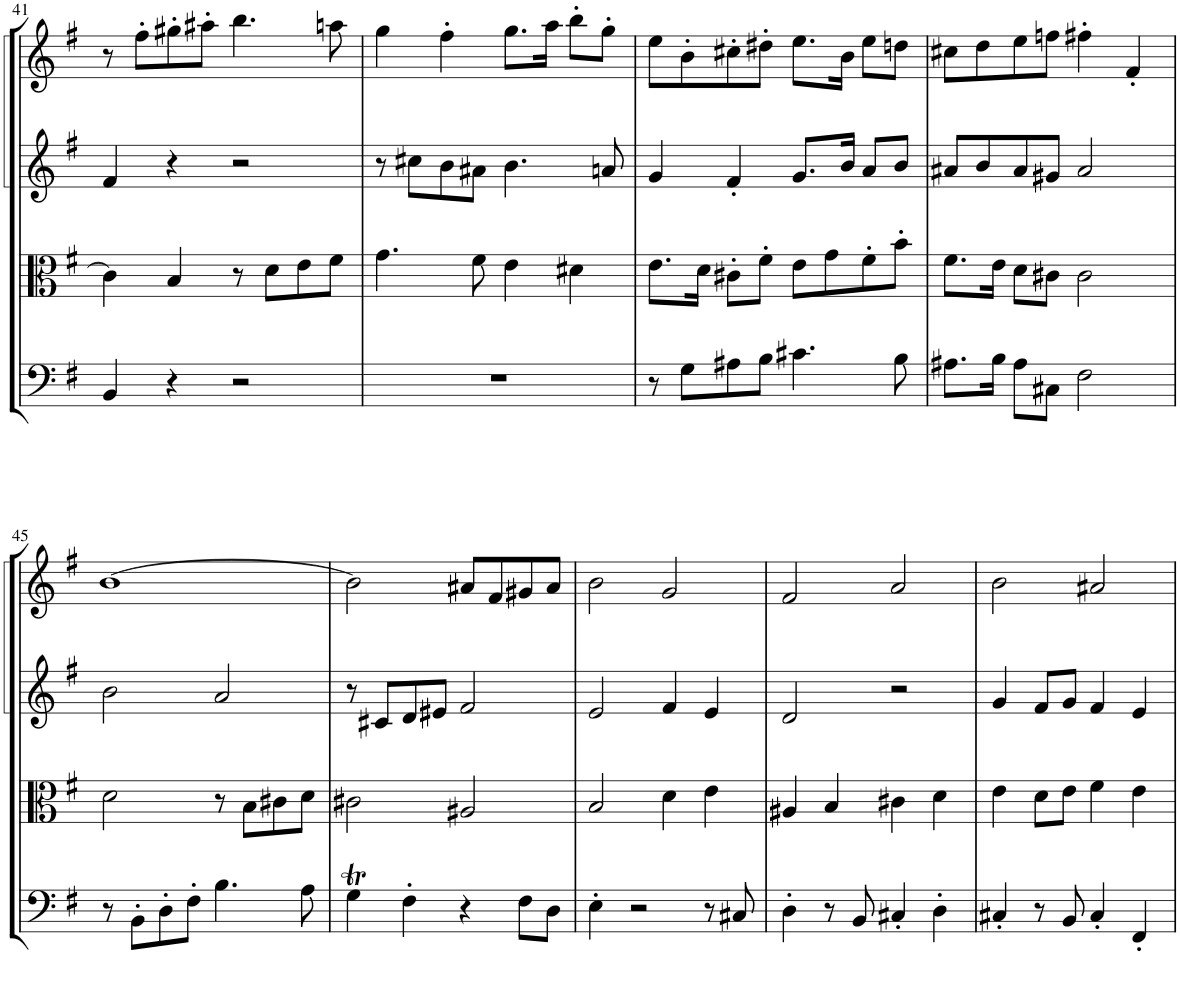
**kern	**kern	**kern	**kern
*part4	*part3	*part2	*part1
*staff4	*staff3	*staff2	*staff1
*I"Violoncello	*I"Viola	*I"Violin II	*I"Violin I
!!LO:PB:g=z
*clefF4	*clefC3	*clefG2	*clefG2
*k[f#]	*k[f#]	*k[f#]	*k[f#]
*M4/4	*M4/4	*M4/4	*M4/4
=41	=41	=41	=41
4BB/	4c#\]	4f#/	8r
.	.	.	8ff#'\L
4r	4B/	4r	8gg#X'\
.	.	.	8aa#X'\J
2r	8r	2r	4.bb\
.	8d\L	.	.
.	8e\	.	.
.	8f#\J	.	8aan\
=42	=42	=42	=42
1r	4.g\	8r	4gg\
.	.	8cc#X\L	.
.	.	8b\	4ff#'\
.	8f#\	8a#X\J	.
.	4e\	4.b\	8.gg\L
.	.	.	16aa\Jk
.	4d#X\	.	8bb'\L
.	.	8an/	8gg'\J
=43	=43	=43	=43
8r	8.e\L	4g/	8ee\L
8G\L	.	.	8b'\
.	16d\Jk	.	.
8A#X\	8c#X'\L	4f#'/	8cc#X'\
8B\J	8f#'\J	.	8dd#X'\J
4.c#X\	8e\L	8.g/L	8.ee\L
.	8g\	.	.
.	.	16b/Jk	16b\Jk
.	8f#'\	8a/L	8ee\L
8B\	8b'\J	8b/J	8ddn\J
=44	=44	=44	=44
8.A#X\L	8.f#\L	8a#X/L	8cc#X\L
.	.	8b/	8dd\
16B\Jk	16e\Jk	.	.
8A#\L	8d\L	8a#/	8ee\
8C#X\J	8c#X\J	8g#X/J	8ffn\J
2F#\	2c#\	2a#/	4ff#X'\
.	.	.	4f#'/
!!LO:LB:g=z
=45	=45	=45	=45
8r	2d\	2b\	[1b
8BB'\L	.	.	.
8D'\	.	.	.
8F#'\J	.	.	.
4.B\	8r	2a/	.
.	8B\L	.	.
.	8c#X\	.	.
8A\	8d\J	.	.
=46	=46	=46	=46
4GT\	2c#X\	8r	2b\]
.	.	8c#X/L	.
4F#'\	.	8d/	.
.	.	8e#X/J	.
4r	2A#X/	2f#/	8a#X/L
.	.	.	8f#/
8F#\L	.	.	8g#X/
8D\J	.	.	8a#/J
=47	=47	=47	=47
4E'\	2B/	2e/	2b\
2r	.	.	.
.	4d\	4f#/	2g/
8r	4e\	4e/	.
8C#X/	.	.	.
=48	=48	=48	=48
4D'\	4A#X/	2d/	2f#/
8r	4B/	.	.
8BB/	.	.	.
4C#X'/	4c#X\	2r	2a/
4D'\	4d\	.	.
=49	=49	=49	=49
4C#X'/	4e\	4g/	2b\
8r	8d\L	8f#/L	.
8BB/	8e\J	8g/J	.
4C#'/	4f#\	4f#/	2a#X/
4FF#'/	4e\	4e/	.
=	=	=	=
*-	*-	*-	*-
